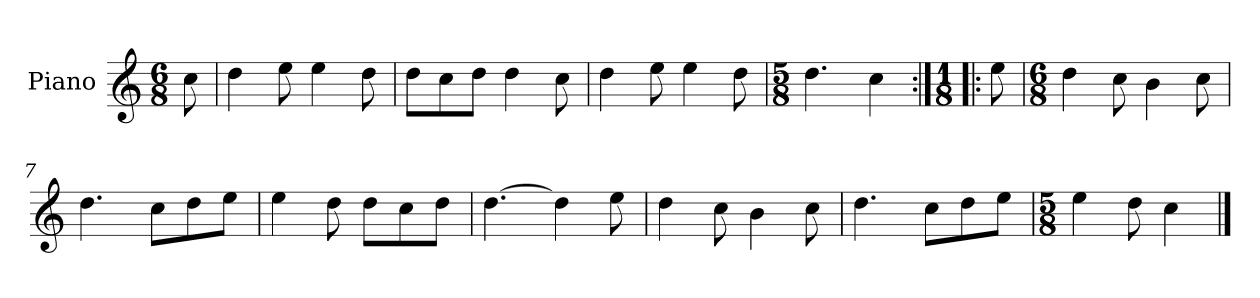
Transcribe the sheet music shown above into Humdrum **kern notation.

**kern
*part1
*staff1
*I"Piano
*I'Pno.
*clefG2
*k[]
*M6/8
=
8cc\
=1
4dd\
8ee\
4ee\
8dd\
=2
8dd\L
8cc\
8dd\J
4dd\
8cc\
=3
4dd\
8ee\
4ee\
8dd\
=4
*M5/8
4.dd\
4cc\
=5:|!|:
*M1/8
8ee\
=6
*M6/8
4dd\
8cc\
4b\
8cc\
=7
4.dd\
8cc\L
8dd\
8ee\J
=8
4ee\
8dd\
8dd\L
8cc\
8dd\J
=9
[4.dd\
4dd\]
8ee\
!!LO:LB:g=z
=10
4dd\
8cc\
4b\
8cc\
=11
4.dd\
8cc\L
8dd\
8ee\J
=12
*M5/8
4ee\
8dd\
4cc\
==
*-
